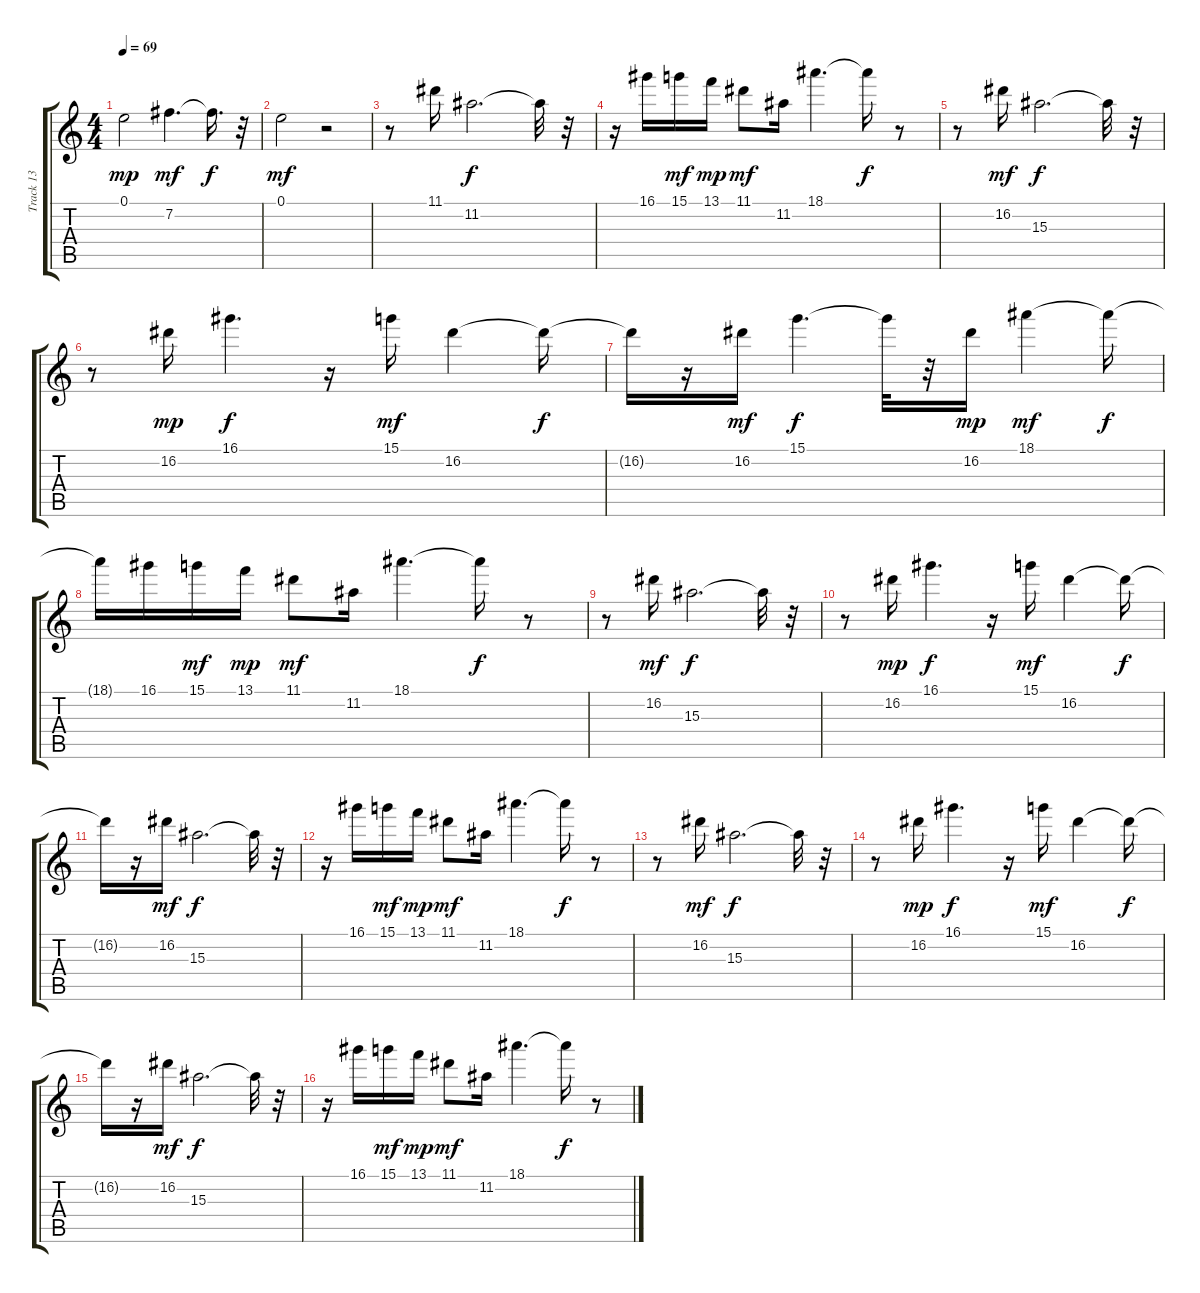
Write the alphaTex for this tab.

\track ("Track 13" "Track 13") {instrument electricguitarclean}
\staff {score tabs}
\tuning (E4 B3 G3 D3 A2 E2) {hide}
\ts (4 4)
\tempo 69
\clef g2
\ks c
0.1.2{dy mp} 7.2.4{d dy mf} 7.2{t}.16{d dy f} r.32 |
0.1.2{dy mf} r.2 |
r.8 11.1.16 11.2.2{d dy f} 11.2{t}.32 r.32 |
r.16 16.1.16 15.1.16{dy mf} 13.1.16{dy mp} 11.1.8{dy mf} 11.2.16 18.1.4{d} 18.1{t}.16{dy f} r.8 |
r.8 16.2.16{dy mf} 15.3.2{d dy f} 15.3{t}.32 r.32 |
r.8 16.2.16{dy mp} 16.1.4{d dy f} r.16 15.1.16{dy mf} 16.2.4 16.2{t}.16{dy f} |
16.2{t}.16 r.16 16.2.16{dy mf} 15.1.4{d dy f} 15.1{t}.32 r.32 16.2.16{dy mp} 18.1.4{dy mf} 18.1{t}.16{dy f} |
18.1{t}.16 16.1.16 15.1.16{dy mf} 13.1.16{dy mp} 11.1.8{dy mf} 11.2.16 18.1.4{d} 18.1{t}.16{dy f} r.8 |
r.8 16.2.16{dy mf} 15.3.2{d dy f} 15.3{t}.32 r.32 |
r.8 16.2.16{dy mp} 16.1.4{d dy f} r.16 15.1.16{dy mf} 16.2.4 16.2{t}.16{dy f} |
16.2{t}.16 r.16 16.2.16{dy mf} 15.3.2{d dy f} 15.3{t}.32 r.32 |
r.16 16.1.16 15.1.16{dy mf} 13.1.16{dy mp} 11.1.8{dy mf} 11.2.16 18.1.4{d} 18.1{t}.16{dy f} r.8 |
r.8 16.2.16{dy mf} 15.3.2{d dy f} 15.3{t}.32 r.32 |
r.8 16.2.16{dy mp} 16.1.4{d dy f} r.16 15.1.16{dy mf} 16.2.4 16.2{t}.16{dy f} |
16.2{t}.16 r.16 16.2.16{dy mf} 15.3.2{d dy f} 15.3{t}.32 r.32 |
r.16 16.1.16 15.1.16{dy mf} 13.1.16{dy mp} 11.1.8{dy mf} 11.2.16 18.1.4{d} 18.1{t}.16{dy f} r.8
